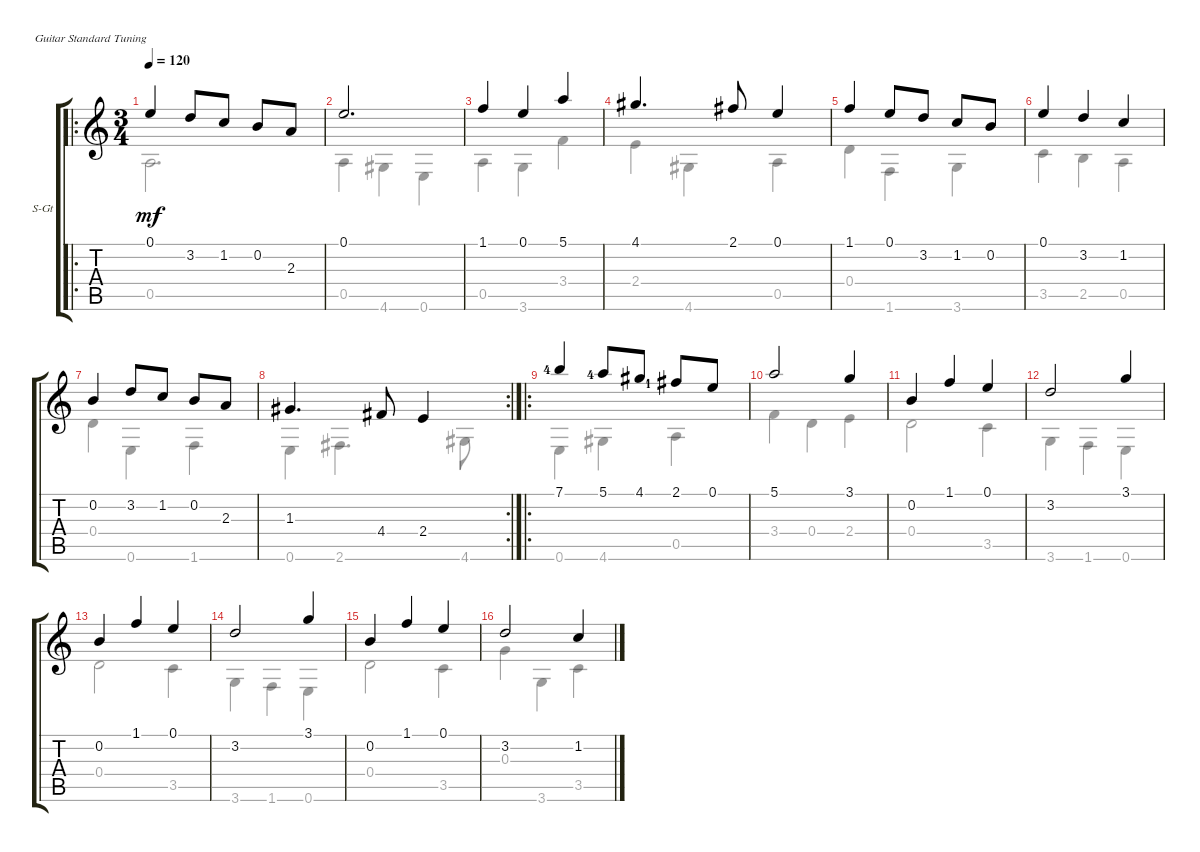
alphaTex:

\defaultSystemsLayout 4
\bracketExtendMode groupsimilarinstruments
\firstSystemTrackNameOrientation horizontal
\otherSystemsTrackNameOrientation horizontal
\track ("Steel Guitar" "S-Gt") {instrument acousticguitarsteel}
\staff {score tabs}
\tuning (E4 B3 G3 D3 A2 E2)
\voice
\ro
\ts (3 4)
\tempo 120
\clef g2
\ks c
0.1.4{dy mf instrument acousticguitarsteel} 3.2.8 1.2.8 0.2.8 2.3.8 |
0.1.2{d} |
1.1.4 0.1.4 5.1.4 |
4.1.4{d} 2.1.8 0.1.4 |
1.1.4 0.1.8 3.2.8 1.2.8 0.2.8 |
0.1.4 3.2.4 1.2.4 |
0.2.4 3.2.8 1.2.8 0.2.8 2.3.8 |
\rc 2
1.3.4{d} 4.4.8 2.4.4 |
\ro
7.1{lf 5}.4 5.1{lf 5}.8 4.1.8 2.1{lf 2}.8 0.1.8 |
5.1.2 3.1.4 |
0.2.4 1.1.4 0.1.4 |
3.2.2 3.1.4 |
0.2.4 1.1.4 0.1.4 |
3.2.2 3.1.4 |
0.2.4 1.1.4 0.1.4 |
3.2.2 1.2.4
\voice
\clef g2
\ottava regular
\simile none
\ks c
0.5.2{d dy mf} |
0.5.4 4.6.4 0.6.4 |
0.5.4 3.6.4 3.4.4 |
2.4.4 4.6.4 0.5.4 |
0.4.4 1.6.4 3.6.4 |
3.5.4 2.5.4 0.5.4 |
0.4.4 0.6.4 1.6.4 |
0.6.4 2.6.4{d} 4.6.8 |
0.6.4 4.6.4 0.5.4 |
3.4.4 0.4.4 2.4.4 |
0.4.2 3.5.4 |
3.6.4 1.6.4 0.6.4 |
0.4.2 3.5.4 |
3.6.4 1.6.4 0.6.4 |
0.4.2 3.5.4 |
0.3.4 3.6.4 3.5.4
